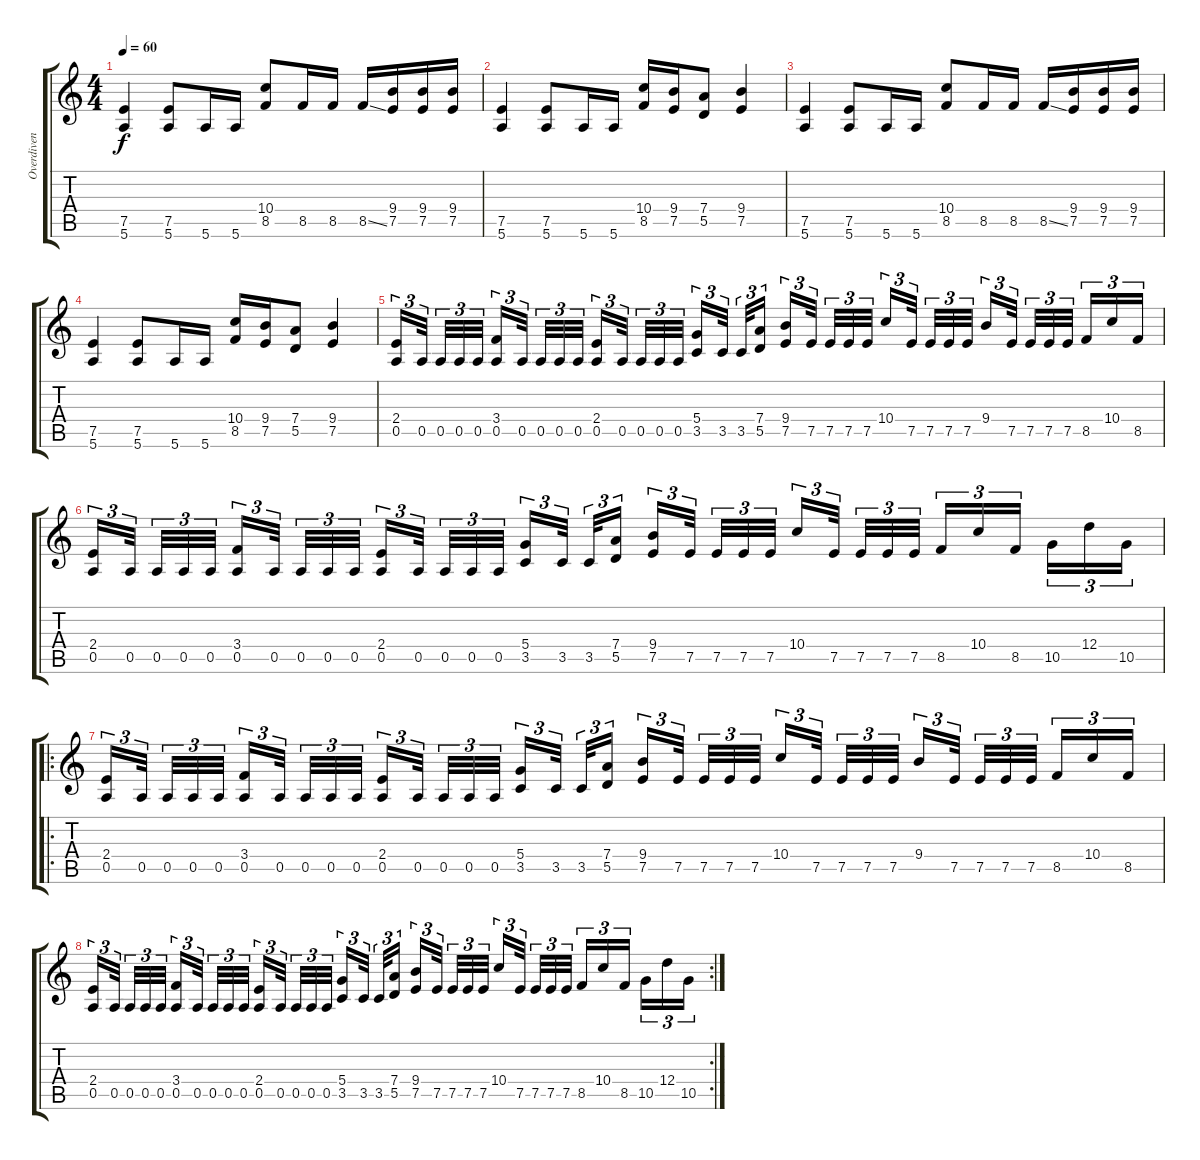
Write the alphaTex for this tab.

\track ("Overdiven Guitar 1" "Overdiven ") {instrument distortionguitar}
\staff {score tabs}
\tuning (E4 B3 G3 D3 A2 E2) {hide}
\ts (4 4)
\tempo 60
\clef g2
\ks c
(7.5 5.6).4{dy f} (7.5 5.6).8 5.6.16 5.6.16 (10.4 8.5).8 8.5.16 8.5.16 8.5{ss}.16 (9.4 7.5).16 (9.4 7.5).16 (9.4 7.5).16 |
(7.5 5.6).4 (7.5 5.6).8 5.6.16 5.6.16 (10.4 8.5).16 (9.4 7.5).16 (7.4 5.5).8 (9.4 7.5).4 |
(7.5 5.6).4 (7.5 5.6).8 5.6.16 5.6.16 (10.4 8.5).8 8.5.16 8.5.16 8.5{ss}.16 (9.4 7.5).16 (9.4 7.5).16 (9.4 7.5).16 |
(7.5 5.6).4 (7.5 5.6).8 5.6.16 5.6.16 (10.4 8.5).16 (9.4 7.5).16 (7.4 5.5).8 (9.4 7.5).4 |
(2.4 0.5).16{tu (3 2)} 0.5.32{tu (3 2)} 0.5.32{tu (3 2)} 0.5.32{tu (3 2)} 0.5.32{tu (3 2)} (3.4 0.5).16{tu (3 2)} 0.5.32{tu (3 2)} 0.5.32{tu (3 2)} 0.5.32{tu (3 2)} 0.5.32{tu (3 2)} (2.4 0.5).16{tu (3 2)} 0.5.32{tu (3 2)} 0.5.32{tu (3 2)} 0.5.32{tu (3 2)} 0.5.32{tu (3 2)} (5.4 3.5).16{tu (3 2)} 3.5.32{tu (3 2)} 3.5.32{tu (3 2)} (7.4 5.5).16{tu (3 2)} (9.4 7.5).16{tu (3 2)} 7.5.32{tu (3 2)} 7.5.32{tu (3 2)} 7.5.32{tu (3 2)} 7.5.32{tu (3 2)} 10.4.16{tu (3 2)} 7.5.32{tu (3 2)} 7.5.32{tu (3 2)} 7.5.32{tu (3 2)} 7.5.32{tu (3 2)} 9.4.16{tu (3 2)} 7.5.32{tu (3 2)} 7.5.32{tu (3 2)} 7.5.32{tu (3 2)} 7.5.32{tu (3 2)} 8.5.16{tu (3 2)} 10.4.16{tu (3 2)} 8.5.16{tu (3 2)} |
(2.4 0.5).16{tu (3 2)} 0.5.32{tu (3 2)} 0.5.32{tu (3 2)} 0.5.32{tu (3 2)} 0.5.32{tu (3 2)} (3.4 0.5).16{tu (3 2)} 0.5.32{tu (3 2)} 0.5.32{tu (3 2)} 0.5.32{tu (3 2)} 0.5.32{tu (3 2)} (2.4 0.5).16{tu (3 2)} 0.5.32{tu (3 2)} 0.5.32{tu (3 2)} 0.5.32{tu (3 2)} 0.5.32{tu (3 2)} (5.4 3.5).16{tu (3 2)} 3.5.32{tu (3 2)} 3.5.32{tu (3 2)} (7.4 5.5).16{tu (3 2)} (9.4 7.5).16{tu (3 2)} 7.5.32{tu (3 2)} 7.5.32{tu (3 2)} 7.5.32{tu (3 2)} 7.5.32{tu (3 2)} 10.4.16{tu (3 2)} 7.5.32{tu (3 2)} 7.5.32{tu (3 2)} 7.5.32{tu (3 2)} 7.5.32{tu (3 2)} 8.5.16{tu (3 2)} 10.4.16{tu (3 2)} 8.5.16{tu (3 2)} 10.5.16{tu (3 2)} 12.4.16{tu (3 2)} 10.5.16{tu (3 2)} |
\ro
(2.4 0.5).16{tu (3 2)} 0.5.32{tu (3 2)} 0.5.32{tu (3 2)} 0.5.32{tu (3 2)} 0.5.32{tu (3 2)} (3.4 0.5).16{tu (3 2)} 0.5.32{tu (3 2)} 0.5.32{tu (3 2)} 0.5.32{tu (3 2)} 0.5.32{tu (3 2)} (2.4 0.5).16{tu (3 2)} 0.5.32{tu (3 2)} 0.5.32{tu (3 2)} 0.5.32{tu (3 2)} 0.5.32{tu (3 2)} (5.4 3.5).16{tu (3 2)} 3.5.32{tu (3 2)} 3.5.32{tu (3 2)} (7.4 5.5).16{tu (3 2)} (9.4 7.5).16{tu (3 2)} 7.5.32{tu (3 2)} 7.5.32{tu (3 2)} 7.5.32{tu (3 2)} 7.5.32{tu (3 2)} 10.4.16{tu (3 2)} 7.5.32{tu (3 2)} 7.5.32{tu (3 2)} 7.5.32{tu (3 2)} 7.5.32{tu (3 2)} 9.4.16{tu (3 2)} 7.5.32{tu (3 2)} 7.5.32{tu (3 2)} 7.5.32{tu (3 2)} 7.5.32{tu (3 2)} 8.5.16{tu (3 2)} 10.4.16{tu (3 2)} 8.5.16{tu (3 2)} |
\rc 2
(2.4 0.5).16{tu (3 2)} 0.5.32{tu (3 2)} 0.5.32{tu (3 2)} 0.5.32{tu (3 2)} 0.5.32{tu (3 2)} (3.4 0.5).16{tu (3 2)} 0.5.32{tu (3 2)} 0.5.32{tu (3 2)} 0.5.32{tu (3 2)} 0.5.32{tu (3 2)} (2.4 0.5).16{tu (3 2)} 0.5.32{tu (3 2)} 0.5.32{tu (3 2)} 0.5.32{tu (3 2)} 0.5.32{tu (3 2)} (5.4 3.5).16{tu (3 2)} 3.5.32{tu (3 2)} 3.5.32{tu (3 2)} (7.4 5.5).16{tu (3 2)} (9.4 7.5).16{tu (3 2)} 7.5.32{tu (3 2)} 7.5.32{tu (3 2)} 7.5.32{tu (3 2)} 7.5.32{tu (3 2)} 10.4.16{tu (3 2)} 7.5.32{tu (3 2)} 7.5.32{tu (3 2)} 7.5.32{tu (3 2)} 7.5.32{tu (3 2)} 8.5.16{tu (3 2)} 10.4.16{tu (3 2)} 8.5.16{tu (3 2)} 10.5.16{tu (3 2)} 12.4.16{tu (3 2)} 10.5.16{tu (3 2)}
